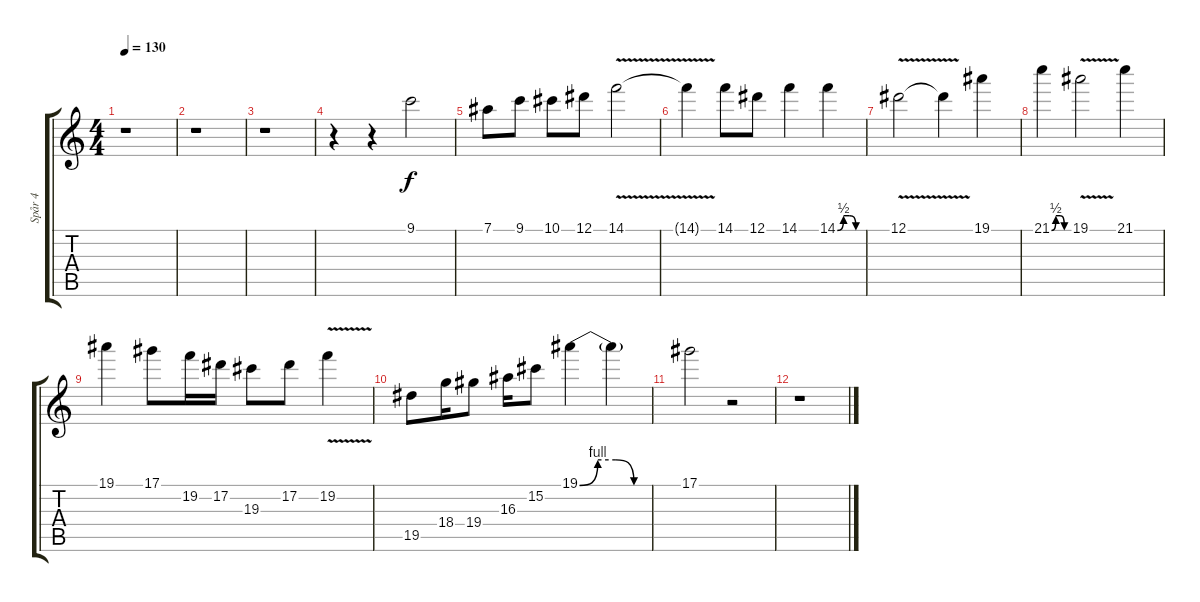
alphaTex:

\track ("Spår 4" "Spår 4") {instrument distortionguitar}
\staff {score tabs}
\tuning (Eb4 Bb3 Gb3 Db3 Ab2 Eb2) {hide}
\ts (4 4)
\tempo 130
\clef g2
\ks c
r.1{dy f} |
r.1 |
r.1 |
r.4 r.4 9.1.2 |
7.1.8 9.1.8 10.1.8 12.1.8 14.1{v}.2 |
14.1{t}.4 14.1.8 12.1.8 14.1.4 14.1{be (custom 0 0 15 2 30 2 45 0 60 0)}.4 |
12.1{v}.2 12.1{t}.4 19.1.4 |
21.1{be (custom 0 0 15 2 30 2 45 0 60 0)}.4 19.1{v}.2 21.1.4 |
19.1.4 17.1.8 19.2.16 17.2.16 19.3.8 17.2.8 19.2{v}.4 |
19.5.8 18.4.16 19.4.8 16.3.16 15.2.8 19.1{be (custom 0 0 15 4 30 4 45 0 60 0)}.4 19.1{t}.4 |
17.1.2 r.2 |
r.1
